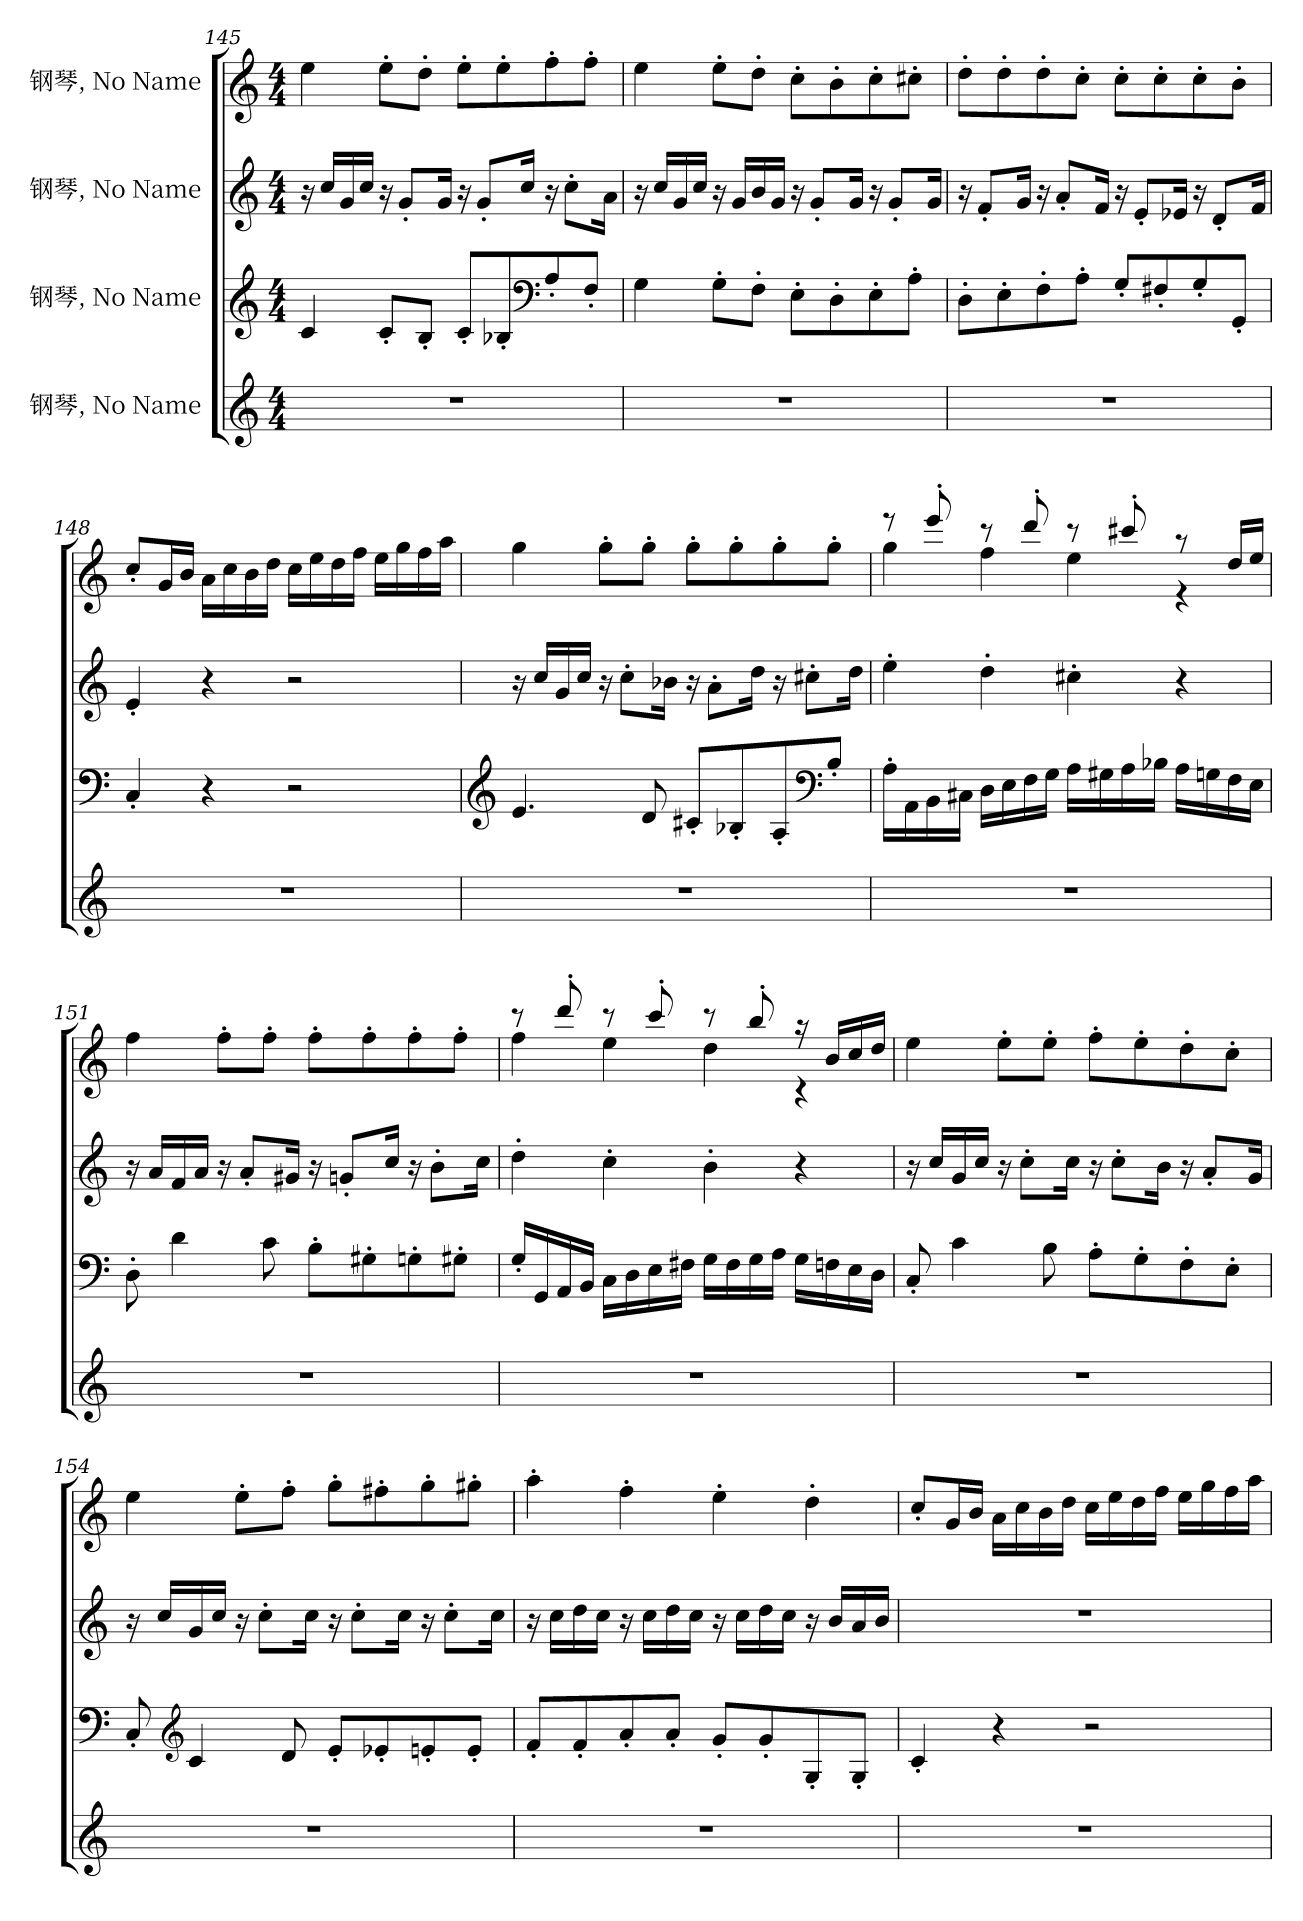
**kern	**kern	**kern	**kern
*part4	*part3	*part2	*part1
*staff4	*staff3	*staff2	*staff1
*I"钢琴, No Name	*I"钢琴, No Name	*I"钢琴, No Name	*I"钢琴, No Name
!!LO:PB:g=z
*clefG2	*clefG2	*clefG2	*clefG2
*k[]	*k[]	*k[]	*k[]
*M4/4	*M4/4	*M4/4	*M4/4
*MM132	*MM132	*MM132	*MM132
=145	=145	=145	=145
1r	4c/	16r	4ee\
.	.	16cc/LL	.
.	.	16g/	.
.	.	16cc/JJ	.
.	8c'/L	16r	8ee'\L
.	.	8g'/L	.
.	8B'/J	.	8dd'\J
.	.	16g/Jk	.
.	8c'/L	16r	8ee'\L
.	.	8g'/L	.
.	8B-X'/	.	8ee'\
.	.	16cc/Jk	.
*	*clefF4	*	*
.	8A'/	16r	8ff'\
.	.	8cc'\L	.
.	8F'/J	.	8ff'\J
.	.	16a\Jk	.
=146	=146	=146	=146
*	*	*	*MM132
1r	4G\	16r	4ee\
.	.	16cc/LL	.
.	.	16g/	.
.	.	16cc/JJ	.
.	8G'\L	16r	8ee'\L
.	.	16g/LL	.
.	8F'\J	16b/	8dd'\J
.	.	16g/JJ	.
.	8E'\L	16r	8cc'\L
.	.	8g'/L	.
.	8D'\	.	8b'\
.	.	16g/Jk	.
.	8E'\	16r	8cc'\
.	.	8g'/L	.
.	8A'\J	.	8cc#X'\J
.	.	16g/Jk	.
=147	=147	=147	=147
1r	8D'\L	16r	8dd'\L
.	.	8f'/L	.
.	8E'\	.	8dd'\
.	.	16g/Jk	.
.	8F'\	16r	8dd'\
.	.	8a'/L	.
.	8A'\J	.	8cc'\J
.	.	16f/Jk	.
.	8G'/L	16r	8cc'\L
.	.	8e'/L	.
.	8F#X'/	.	8cc'\
.	.	16e-X/Jk	.
.	8G'/	16r	8cc'\
.	.	8d'/L	.
.	8GG'/J	.	8b'\J
.	.	16f/Jk	.
!!LO:LB:g=z
=148	=148	=148	=148
1r	4C'/	4e'/	8cc'/L
*	*	*	*MM132
.	.	.	16g/L
.	.	.	16b/JJ
.	4r	4r	16a\LL
.	.	.	16cc\
.	.	.	16b\
.	.	.	16dd\JJ
.	2r	2r	16cc\LL
.	.	.	16ee\
.	.	.	16dd\
.	.	.	16ff\JJ
.	.	.	16ee\LL
.	.	.	16gg\
.	.	.	16ff\
.	.	.	16aa\JJ
=149	=149	=149	=149
*	*clefG2	*	*
*	*	*	*MM132
1r	4.e/	16r	4gg\
.	.	16cc/LL	.
.	.	16g/	.
.	.	16cc/JJ	.
.	.	16r	8gg'\L
.	.	8cc'\L	.
.	8d/	.	8gg'\J
.	.	16b-X\Jk	.
.	8c#X'/L	16r	8gg'\L
.	.	8a'\L	.
.	8B-X'/	.	8gg'\
.	.	16dd\Jk	.
.	8A'/	16r	8gg'\
.	.	8cc#X'\L	.
*	*clefF4	*	*
.	8B-'/J	.	8gg'\J
.	.	16dd\Jk	.
!!LO:LB:g=z
=150	=150	=150	=150
*	*	*	*^
1r	16A'\LL	4ee'\	8r	4gg\
.	16AA\	.	.	.
.	16BB\	.	8eee'/	.
.	16C#X\JJ	.	.	.
.	16D\LL	4dd'\	8r	4ff\
.	16E\	.	.	.
.	16F\	.	8ddd'/	.
.	16G\JJ	.	.	.
.	16A\LL	4cc#X'\	8r	4ee\
.	16G#X\	.	.	.
.	16A\	.	8ccc#X'/	.
.	16B-X\JJ	.	.	.
.	16A\LL	4r	8r	4r
.	16Gn\	.	.	.
.	16F\	.	16dd/LL	.
.	16E\JJ	.	16ee/JJ	.
*	*	*	*v	*v
=151	=151	=151	=151
*	*	*	*MM132
1r	8D'\	16r	4ff\
.	.	16a/LL	.
.	4d\	16f/	.
.	.	16a/JJ	.
.	.	16r	8ff'\L
.	.	8a'/L	.
.	8c\	.	8ff'\J
.	.	16g#X/Jk	.
.	8B'\L	16r	8ff'\L
.	.	8gn'/L	.
.	8G#X'\	.	8ff'\
.	.	16cc/Jk	.
.	8Gn'\	16r	8ff'\
.	.	8b'\L	.
.	8G#X'\J	.	8ff'\J
.	.	16cc\Jk	.
!!LO:PB:g=z
=152	=152	=152	=152
*	*	*	*^
1r	16G'/LL	4dd'\	8r	4ff\
.	16GG/	.	.	.
.	16AA/	.	8ddd'/	.
.	16BB/JJ	.	.	.
.	16C\LL	4cc'\	8r	4ee\
.	16D\	.	.	.
.	16E\	.	8ccc'/	.
.	16F#X\JJ	.	.	.
.	16G\LL	4b'\	8r	4dd\
.	16F#\	.	.	.
.	16G\	.	8bb'/	.
.	16A\JJ	.	.	.
.	16G\LL	4r	16r	4r
.	16Fn\	.	16b/LL	.
.	16E\	.	16cc/	.
.	16D\JJ	.	16dd/JJ	.
*	*	*	*v	*v
=153	=153	=153	=153
*	*	*	*MM132
1r	8C'/	16r	4ee\
.	.	16cc/LL	.
.	4c\	16g/	.
.	.	16cc/JJ	.
.	.	16r	8ee'\L
.	.	8cc'\L	.
.	8B\	.	8ee'\J
.	.	16cc\Jk	.
.	8A'\L	16r	8ff'\L
.	.	8cc'\L	.
.	8G'\	.	8ee'\
.	.	16b\Jk	.
.	8F'\	16r	8dd'\
.	.	8a'/L	.
.	8E'\J	.	8cc'\J
.	.	16g/Jk	.
=154	=154	=154	=154
*	*	*	*MM132
1r	8C'/	16r	4ee\
.	.	16cc/LL	.
*	*clefG2	*	*
.	4c/	16g/	.
.	.	16cc/JJ	.
.	.	16r	8ee'\L
.	.	8cc'\L	.
.	8d/	.	8ff'\J
.	.	16cc\Jk	.
.	8e'/L	16r	8gg'\L
.	.	8cc'\L	.
.	8e-X'/	.	8ff#X'\
.	.	16cc\Jk	.
.	8en'/	16r	8gg'\
.	.	8cc'\L	.
.	8e'/J	.	8gg#X'\J
.	.	16cc\Jk	.
!!LO:LB:g=z
=155	=155	=155	=155
*	*	*	*MM132
1r	8f'/L	16r	4aa'\
.	.	16cc\LL	.
.	8f'/	16dd\	.
.	.	16cc\JJ	.
.	8a'/	16r	4ff'\
.	.	16cc\LL	.
.	8a'/J	16dd\	.
.	.	16cc\JJ	.
.	8g'/L	16r	4ee'\
.	.	16cc\LL	.
.	8g'/	16dd\	.
.	.	16cc\JJ	.
.	8G'/	16r	4dd'\
.	.	16b/LL	.
.	8G'/J	16a/	.
.	.	16b/JJ	.
=156	=156	=156	=156
1r	4c'/	1r	8cc'/L
*	*	*	*MM132
.	.	.	16g/L
.	.	.	16b/JJ
.	4r	.	16a\LL
.	.	.	16cc\
.	.	.	16b\
.	.	.	16dd\JJ
.	2r	.	16cc\LL
.	.	.	16ee\
.	.	.	16dd\
.	.	.	16ff\JJ
.	.	.	16ee\LL
.	.	.	16gg\
.	.	.	16ff\
.	.	.	16aa\JJ
=	=	=	=
*-	*-	*-	*-
